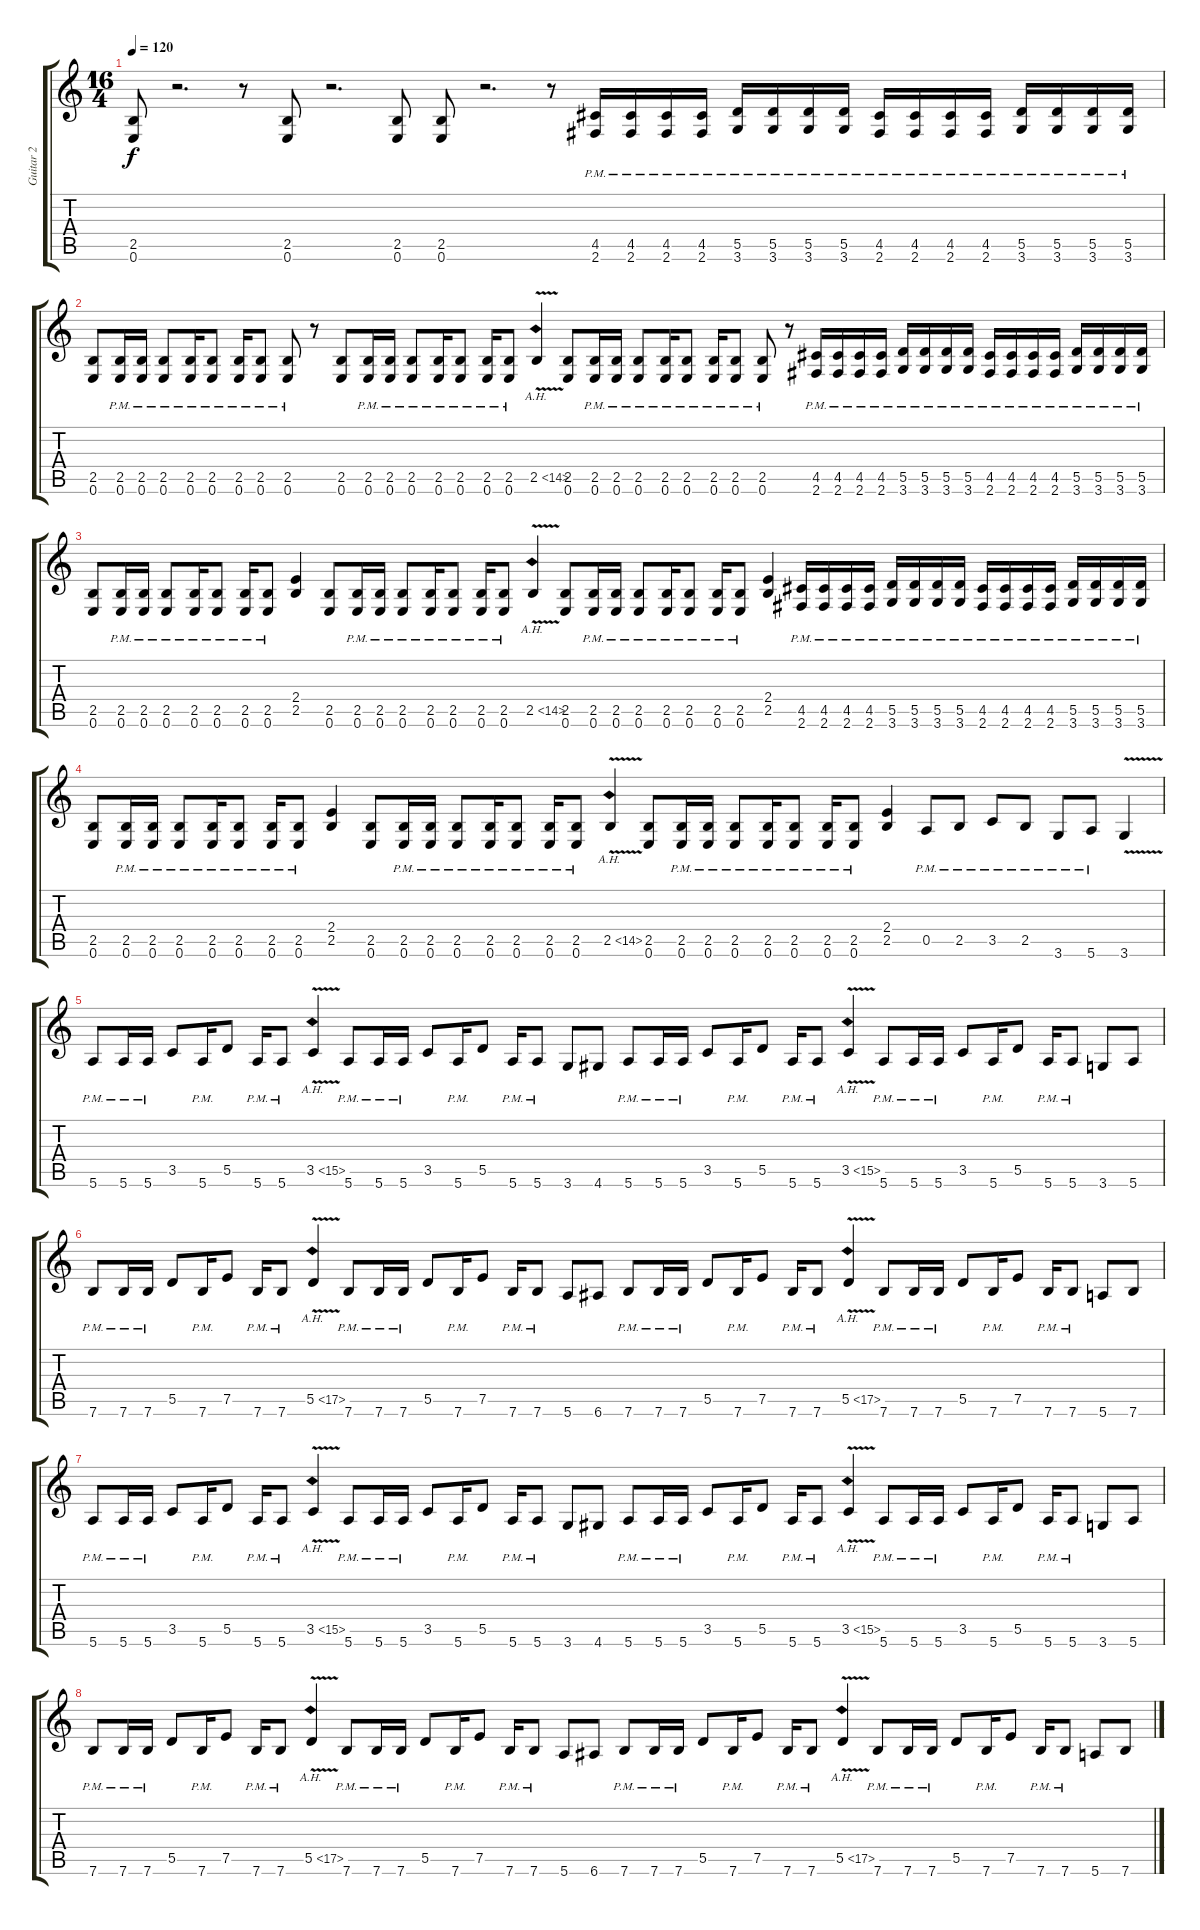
\track ("Guitar 2" "Guitar 2") {instrument overdrivenguitar}
\staff {score tabs}
\tuning (E4 B3 G3 D3 A2 E2) {hide}
\ts (16 4)
\tempo 120
\clef g2
\ks c
(2.5 0.6).8{dy f} r.2{d} r.8 (2.5 0.6).8 r.2{d} (2.5 0.6).8 (2.5 0.6).8 r.2{d} r.8 (4.5{pm} 2.6{pm}).16 (4.5{pm} 2.6{pm}).16 (4.5{pm} 2.6{pm}).16 (4.5{pm} 2.6{pm}).16 (5.5{pm} 3.6{pm}).16 (5.5{pm} 3.6{pm}).16 (5.5{pm} 3.6{pm}).16 (5.5{pm} 3.6{pm}).16 (4.5{pm} 2.6{pm}).16 (4.5{pm} 2.6{pm}).16 (4.5{pm} 2.6{pm}).16 (4.5{pm} 2.6{pm}).16 (5.5{pm} 3.6{pm}).16 (5.5{pm} 3.6{pm}).16 (5.5{pm} 3.6{pm}).16 (5.5{pm} 3.6{pm}).16 |
(2.5 0.6).8 (2.5{pm} 0.6{pm}).16 (2.5{pm} 0.6{pm}).16 (2.5{pm} 0.6{pm}).8 (2.5{pm} 0.6{pm}).16 (2.5{pm} 0.6{pm}).8 (2.5{pm} 0.6{pm}).16 (2.5{pm} 0.6{pm}).8 (2.5{pm} 0.6{pm}).8 r.8 (2.5 0.6).8 (2.5{pm} 0.6{pm}).16 (2.5{pm} 0.6{pm}).16 (2.5{pm} 0.6{pm}).8 (2.5{pm} 0.6{pm}).16 (2.5{pm} 0.6{pm}).8 (2.5{pm} 0.6{pm}).16 (2.5{pm} 0.6{pm}).8 2.5{ah 12 v}.4 (2.5 0.6).8 (2.5{pm} 0.6{pm}).16 (2.5{pm} 0.6{pm}).16 (2.5{pm} 0.6{pm}).8 (2.5{pm} 0.6{pm}).16 (2.5{pm} 0.6{pm}).8 (2.5{pm} 0.6{pm}).16 (2.5{pm} 0.6{pm}).8 (2.5{pm} 0.6{pm}).8 r.8 (4.5{pm} 2.6{pm}).16 (4.5{pm} 2.6{pm}).16 (4.5{pm} 2.6{pm}).16 (4.5{pm} 2.6{pm}).16 (5.5{pm} 3.6{pm}).16 (5.5{pm} 3.6{pm}).16 (5.5{pm} 3.6{pm}).16 (5.5{pm} 3.6{pm}).16 (4.5{pm} 2.6{pm}).16 (4.5{pm} 2.6{pm}).16 (4.5{pm} 2.6{pm}).16 (4.5{pm} 2.6{pm}).16 (5.5{pm} 3.6{pm}).16 (5.5{pm} 3.6{pm}).16 (5.5{pm} 3.6{pm}).16 (5.5{pm} 3.6{pm}).16 |
(2.5 0.6).8 (2.5{pm} 0.6{pm}).16 (2.5{pm} 0.6{pm}).16 (2.5{pm} 0.6{pm}).8 (2.5{pm} 0.6{pm}).16 (2.5{pm} 0.6{pm}).8 (2.5{pm} 0.6{pm}).16 (2.5{pm} 0.6{pm}).8 (2.4 2.5).4 (2.5 0.6).8 (2.5{pm} 0.6{pm}).16 (2.5{pm} 0.6{pm}).16 (2.5{pm} 0.6{pm}).8 (2.5{pm} 0.6{pm}).16 (2.5{pm} 0.6{pm}).8 (2.5{pm} 0.6{pm}).16 (2.5{pm} 0.6{pm}).8 2.5{ah 12 v}.4 (2.5 0.6).8 (2.5{pm} 0.6{pm}).16 (2.5{pm} 0.6{pm}).16 (2.5{pm} 0.6{pm}).8 (2.5{pm} 0.6{pm}).16 (2.5{pm} 0.6{pm}).8 (2.5{pm} 0.6{pm}).16 (2.5{pm} 0.6{pm}).8 (2.4 2.5).4 (4.5{pm} 2.6{pm}).16 (4.5{pm} 2.6{pm}).16 (4.5{pm} 2.6{pm}).16 (4.5{pm} 2.6{pm}).16 (5.5{pm} 3.6{pm}).16 (5.5{pm} 3.6{pm}).16 (5.5{pm} 3.6{pm}).16 (5.5{pm} 3.6{pm}).16 (4.5{pm} 2.6{pm}).16 (4.5{pm} 2.6{pm}).16 (4.5{pm} 2.6{pm}).16 (4.5{pm} 2.6{pm}).16 (5.5{pm} 3.6{pm}).16 (5.5{pm} 3.6{pm}).16 (5.5{pm} 3.6{pm}).16 (5.5{pm} 3.6{pm}).16 |
(2.5 0.6).8 (2.5{pm} 0.6{pm}).16 (2.5{pm} 0.6{pm}).16 (2.5{pm} 0.6{pm}).8 (2.5{pm} 0.6{pm}).16 (2.5{pm} 0.6{pm}).8 (2.5{pm} 0.6{pm}).16 (2.5{pm} 0.6{pm}).8 (2.4 2.5).4 (2.5 0.6).8 (2.5{pm} 0.6{pm}).16 (2.5{pm} 0.6{pm}).16 (2.5{pm} 0.6{pm}).8 (2.5{pm} 0.6{pm}).16 (2.5{pm} 0.6{pm}).8 (2.5{pm} 0.6{pm}).16 (2.5{pm} 0.6{pm}).8 2.5{ah 12 v}.4 (2.5 0.6).8 (2.5{pm} 0.6{pm}).16 (2.5{pm} 0.6{pm}).16 (2.5{pm} 0.6{pm}).8 (2.5{pm} 0.6{pm}).16 (2.5{pm} 0.6{pm}).8 (2.5{pm} 0.6{pm}).16 (2.5{pm} 0.6{pm}).8 (2.4 2.5).4 0.5{pm}.8 2.5{pm}.8 3.5{pm}.8 2.5{pm}.8 3.6{pm}.8 5.6{pm}.8 3.6{v}.4 |
5.6{pm}.8 5.6{pm}.16 5.6{pm}.16 3.5.8 5.6{pm}.16 5.5.8 5.6{pm}.16 5.6{pm}.8 3.5{ah 12 v}.4 5.6{pm}.8 5.6{pm}.16 5.6{pm}.16 3.5.8 5.6{pm}.16 5.5.8 5.6{pm}.16 5.6{pm}.8 3.6.8 4.6.8 5.6{pm}.8 5.6{pm}.16 5.6{pm}.16 3.5.8 5.6{pm}.16 5.5.8 5.6{pm}.16 5.6{pm}.8 3.5{ah 12 v}.4 5.6{pm}.8 5.6{pm}.16 5.6{pm}.16 3.5.8 5.6{pm}.16 5.5.8 5.6{pm}.16 5.6{pm}.8 3.6.8 5.6.8 |
7.6{pm}.8 7.6{pm}.16 7.6{pm}.16 5.5.8 7.6{pm}.16 7.5.8 7.6{pm}.16 7.6{pm}.8 5.5{ah 12 v}.4 7.6{pm}.8 7.6{pm}.16 7.6{pm}.16 5.5.8 7.6{pm}.16 7.5.8 7.6{pm}.16 7.6{pm}.8 5.6.8 6.6.8 7.6{pm}.8 7.6{pm}.16 7.6{pm}.16 5.5.8 7.6{pm}.16 7.5.8 7.6{pm}.16 7.6{pm}.8 5.5{ah 12 v}.4 7.6{pm}.8 7.6{pm}.16 7.6{pm}.16 5.5.8 7.6{pm}.16 7.5.8 7.6{pm}.16 7.6{pm}.8 5.6.8 7.6.8 |
5.6{pm}.8 5.6{pm}.16 5.6{pm}.16 3.5.8 5.6{pm}.16 5.5.8 5.6{pm}.16 5.6{pm}.8 3.5{ah 12 v}.4 5.6{pm}.8 5.6{pm}.16 5.6{pm}.16 3.5.8 5.6{pm}.16 5.5.8 5.6{pm}.16 5.6{pm}.8 3.6.8 4.6.8 5.6{pm}.8 5.6{pm}.16 5.6{pm}.16 3.5.8 5.6{pm}.16 5.5.8 5.6{pm}.16 5.6{pm}.8 3.5{ah 12 v}.4 5.6{pm}.8 5.6{pm}.16 5.6{pm}.16 3.5.8 5.6{pm}.16 5.5.8 5.6{pm}.16 5.6{pm}.8 3.6.8 5.6.8 |
7.6{pm}.8 7.6{pm}.16 7.6{pm}.16 5.5.8 7.6{pm}.16 7.5.8 7.6{pm}.16 7.6{pm}.8 5.5{ah 12 v}.4 7.6{pm}.8 7.6{pm}.16 7.6{pm}.16 5.5.8 7.6{pm}.16 7.5.8 7.6{pm}.16 7.6{pm}.8 5.6.8 6.6.8 7.6{pm}.8 7.6{pm}.16 7.6{pm}.16 5.5.8 7.6{pm}.16 7.5.8 7.6{pm}.16 7.6{pm}.8 5.5{ah 12 v}.4 7.6{pm}.8 7.6{pm}.16 7.6{pm}.16 5.5.8 7.6{pm}.16 7.5.8 7.6{pm}.16 7.6{pm}.8 5.6.8 7.6.8
